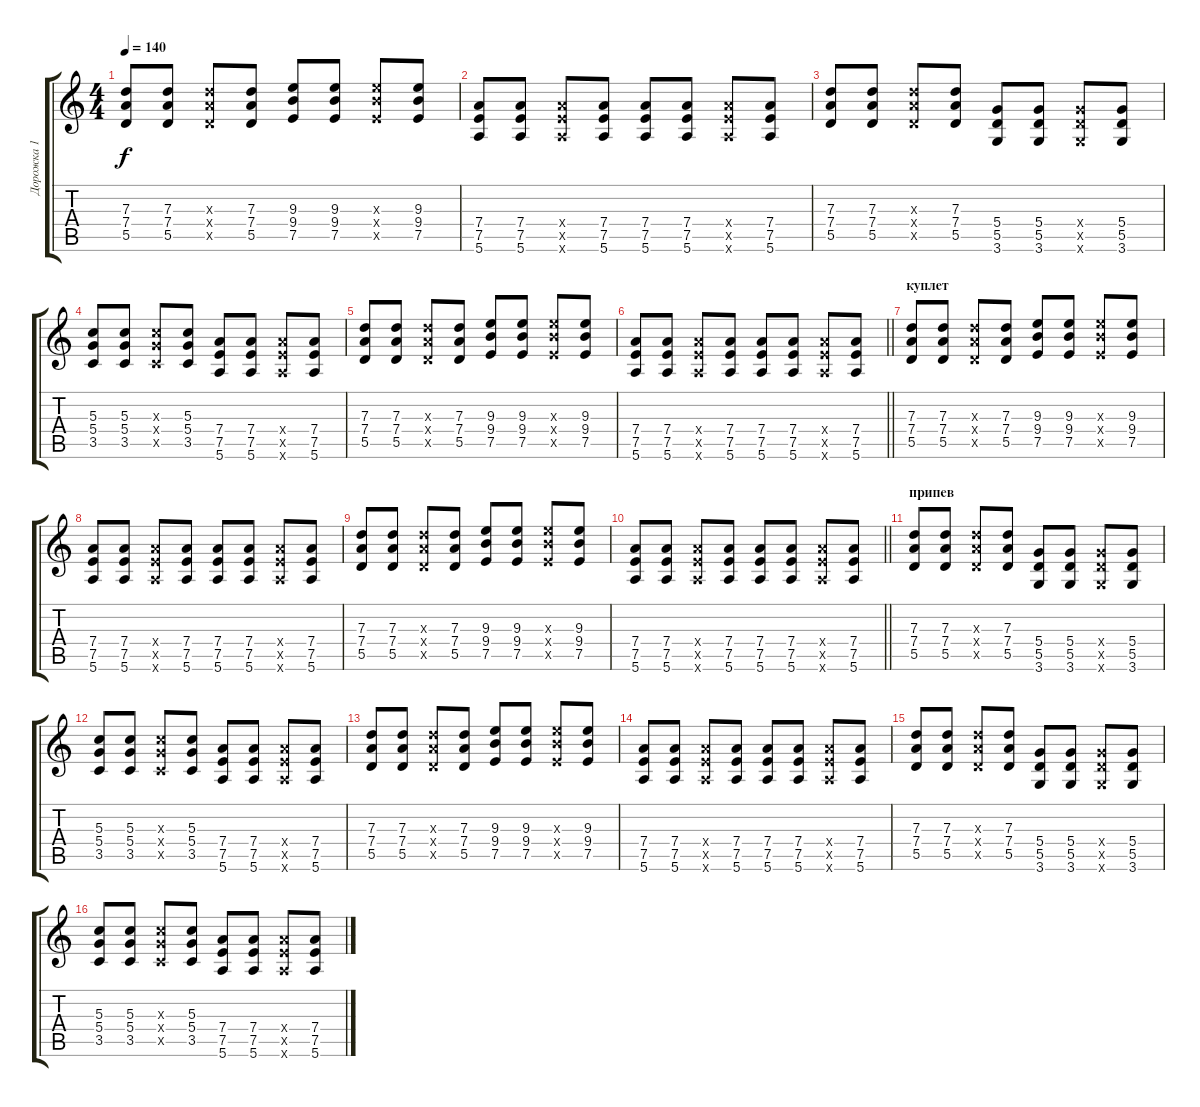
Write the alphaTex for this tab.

\track ("Дорожка 1" "Дорожка 1") {instrument acousticguitarsteel}
\staff {score tabs}
\tuning (E4 B3 G3 D3 A2 E2) {hide}
\ts (4 4)
\tempo 140
\clef g2
\ks c
(7.3 7.4 5.5).8{dy f} (7.3 7.4 5.5).8 (7.3{x} 7.4{x} 5.5{x}).8 (7.3 7.4 5.5).8 (9.3 9.4 7.5).8 (9.3 9.4 7.5).8 (9.3{x} 9.4{x} 7.5{x}).8 (9.3 9.4 7.5).8 |
(7.4 7.5 5.6).8 (7.4 7.5 5.6).8 (7.4{x} 7.5{x} 5.6{x}).8 (7.4 7.5 5.6).8 (7.4 7.5 5.6).8 (7.4 7.5 5.6).8 (7.4{x} 7.5{x} 5.6{x}).8 (7.4 7.5 5.6).8 |
(7.3 7.4 5.5).8 (7.3 7.4 5.5).8 (7.3{x} 7.4{x} 5.5{x}).8 (7.3 7.4 5.5).8 (5.4 5.5 3.6).8 (5.4 5.5 3.6).8 (5.4{x} 5.5{x} 3.6{x}).8 (5.4 5.5 3.6).8 |
(5.3 5.4 3.5).8 (5.3 5.4 3.5).8 (5.3{x} 5.4{x} 3.5{x}).8 (5.3 5.4 3.5).8 (7.4 7.5 5.6).8 (7.4 7.5 5.6).8 (7.4{x} 7.5{x} 5.6{x}).8 (7.4 7.5 5.6).8 |
(7.3 7.4 5.5).8 (7.3 7.4 5.5).8 (7.3{x} 7.4{x} 5.5{x}).8 (7.3 7.4 5.5).8 (9.3 9.4 7.5).8 (9.3 9.4 7.5).8 (9.3{x} 9.4{x} 7.5{x}).8 (9.3 9.4 7.5).8 |
\barLineRight lightlight
(7.4 7.5 5.6).8 (7.4 7.5 5.6).8 (7.4{x} 7.5{x} 5.6{x}).8 (7.4 7.5 5.6).8 (7.4 7.5 5.6).8 (7.4 7.5 5.6).8 (7.4{x} 7.5{x} 5.6{x}).8 (7.4 7.5 5.6).8 |
\section ("" "куплет")
(7.3 7.4 5.5).8 (7.3 7.4 5.5).8 (7.3{x} 7.4{x} 5.5{x}).8 (7.3 7.4 5.5).8 (9.3 9.4 7.5).8 (9.3 9.4 7.5).8 (9.3{x} 9.4{x} 7.5{x}).8 (9.3 9.4 7.5).8 |
(7.4 7.5 5.6).8 (7.4 7.5 5.6).8 (7.4{x} 7.5{x} 5.6{x}).8 (7.4 7.5 5.6).8 (7.4 7.5 5.6).8 (7.4 7.5 5.6).8 (7.4{x} 7.5{x} 5.6{x}).8 (7.4 7.5 5.6).8 |
(7.3 7.4 5.5).8 (7.3 7.4 5.5).8 (7.3{x} 7.4{x} 5.5{x}).8 (7.3 7.4 5.5).8 (9.3 9.4 7.5).8 (9.3 9.4 7.5).8 (9.3{x} 9.4{x} 7.5{x}).8 (9.3 9.4 7.5).8 |
\barLineRight lightlight
(7.4 7.5 5.6).8 (7.4 7.5 5.6).8 (7.4{x} 7.5{x} 5.6{x}).8 (7.4 7.5 5.6).8 (7.4 7.5 5.6).8 (7.4 7.5 5.6).8 (7.4{x} 7.5{x} 5.6{x}).8 (7.4 7.5 5.6).8 |
\section ("" "припев")
(7.3 7.4 5.5).8 (7.3 7.4 5.5).8 (7.3{x} 7.4{x} 5.5{x}).8 (7.3 7.4 5.5).8 (5.4 5.5 3.6).8 (5.4 5.5 3.6).8 (5.4{x} 5.5{x} 3.6{x}).8 (5.4 5.5 3.6).8 |
(5.3 5.4 3.5).8 (5.3 5.4 3.5).8 (5.3{x} 5.4{x} 3.5{x}).8 (5.3 5.4 3.5).8 (7.4 7.5 5.6).8 (7.4 7.5 5.6).8 (7.4{x} 7.5{x} 5.6{x}).8 (7.4 7.5 5.6).8 |
(7.3 7.4 5.5).8 (7.3 7.4 5.5).8 (7.3{x} 7.4{x} 5.5{x}).8 (7.3 7.4 5.5).8 (9.3 9.4 7.5).8 (9.3 9.4 7.5).8 (9.3{x} 9.4{x} 7.5{x}).8 (9.3 9.4 7.5).8 |
(7.4 7.5 5.6).8 (7.4 7.5 5.6).8 (7.4{x} 7.5{x} 5.6{x}).8 (7.4 7.5 5.6).8 (7.4 7.5 5.6).8 (7.4 7.5 5.6).8 (7.4{x} 7.5{x} 5.6{x}).8 (7.4 7.5 5.6).8 |
(7.3 7.4 5.5).8 (7.3 7.4 5.5).8 (7.3{x} 7.4{x} 5.5{x}).8 (7.3 7.4 5.5).8 (5.4 5.5 3.6).8 (5.4 5.5 3.6).8 (5.4{x} 5.5{x} 3.6{x}).8 (5.4 5.5 3.6).8 |
(5.3 5.4 3.5).8 (5.3 5.4 3.5).8 (5.3{x} 5.4{x} 3.5{x}).8 (5.3 5.4 3.5).8 (7.4 7.5 5.6).8 (7.4 7.5 5.6).8 (7.4{x} 7.5{x} 5.6{x}).8 (7.4 7.5 5.6).8
